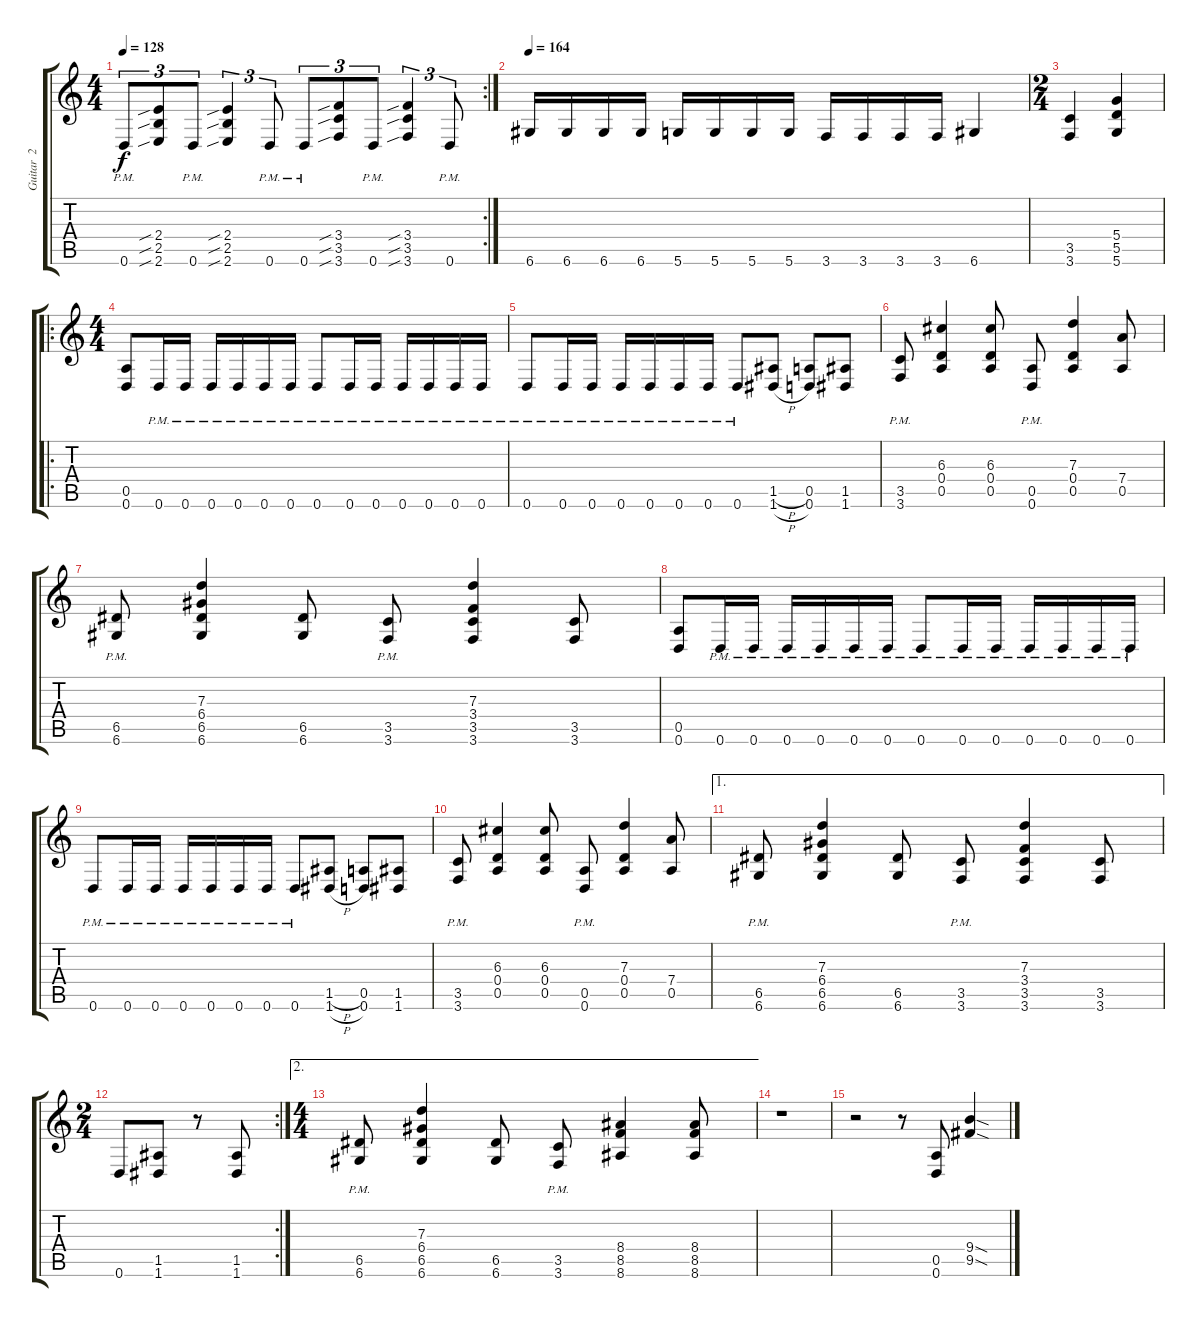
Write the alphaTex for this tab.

\track ("Guitar  2" "Guitar  2") {instrument distortionguitar}
\staff {score tabs}
\tuning (E4 B3 G3 D3 A2 D2) {hide}
\rc 2
\ts (4 4)
\tempo 128
\clef g2
\ks c
0.6{pm}.8{tu (3 2) dy f} (2.4{sib} 2.5{sib} 2.6{sib}).8{tu (3 2)} 0.6{pm}.8{tu (3 2)} (2.4{sib} 2.5{sib} 2.6{sib}).4{tu (3 2)} 0.6{pm}.8{tu (3 2)} 0.6{pm}.8{tu (3 2)} (3.4{sib} 3.5{sib} 3.6{sib}).8{tu (3 2)} 0.6{pm}.8{tu (3 2)} (3.4{sib} 3.5{sib} 3.6{sib}).4{tu (3 2)} 0.6{pm}.8{tu (3 2)} |
\tempo 164
6.6.16 6.6.16 6.6.16 6.6.16 5.6.16 5.6.16 5.6.16 5.6.16 3.6.16 3.6.16 3.6.16 3.6.16 6.6.4 |
\ts (2 4)
(3.5 3.6).4 (5.4 5.5 5.6).4 |
\ro
\ts (4 4)
(0.5 0.6).8 0.6{pm}.16 0.6{pm}.16 0.6{pm}.16 0.6{pm}.16 0.6{pm}.16 0.6{pm}.16 0.6{pm}.8 0.6{pm}.16 0.6{pm}.16 0.6{pm}.16 0.6{pm}.16 0.6{pm}.16 0.6{pm}.16 |
0.6{pm}.8 0.6{pm}.16 0.6{pm}.16 0.6{pm}.16 0.6{pm}.16 0.6{pm}.16 0.6{pm}.16 0.6{pm}.8 (1.5{h} 1.6{h}).8 (0.5 0.6).8 (1.5 1.6).8 |
(3.5 3.6{pm}).8 (6.3 0.4 0.5).4 (6.3 0.4 0.5).8 (0.5 0.6{pm}).8 (7.3 0.4 0.5).4 (7.4 0.5).8 |
(6.5{pm} 6.6).8 (7.3 6.4 6.5 6.6).4 (6.5 6.6).8 (3.5 3.6{pm}).8 (7.3 3.4 3.5 3.6).4 (3.5 3.6).8 |
(0.5 0.6).8 0.6{pm}.16 0.6{pm}.16 0.6{pm}.16 0.6{pm}.16 0.6{pm}.16 0.6{pm}.16 0.6{pm}.8 0.6{pm}.16 0.6{pm}.16 0.6{pm}.16 0.6{pm}.16 0.6{pm}.16 0.6{pm}.16 |
0.6{pm}.8 0.6{pm}.16 0.6{pm}.16 0.6{pm}.16 0.6{pm}.16 0.6{pm}.16 0.6{pm}.16 0.6{pm}.8 (1.5{h} 1.6{h}).8 (0.5 0.6).8 (1.5 1.6).8 |
(3.5 3.6{pm}).8 (6.3 0.4 0.5).4 (6.3 0.4 0.5).8 (0.5 0.6{pm}).8 (7.3 0.4 0.5).4 (7.4 0.5).8 |
\ae 1
(6.5{pm} 6.6).8 (7.3 6.4 6.5 6.6).4 (6.5 6.6).8 (3.5 3.6{pm}).8 (7.3 3.4 3.5 3.6).4 (3.5 3.6).8 |
\rc 2
\ts (2 4)
0.6.8 (1.5 1.6).8 r.8 (1.5 1.6).8 |
\ae 2
\ts (4 4)
(6.5{pm} 6.6).8 (7.3 6.4 6.5 6.6).4 (6.5 6.6).8 (3.5 3.6{pm}).8 (8.4 8.5 8.6).4 (8.4 8.5 8.6).8 |
r.1 |
r.2 r.8 (0.5 0.6).8 (9.4{sod} 9.5{sod}).4
